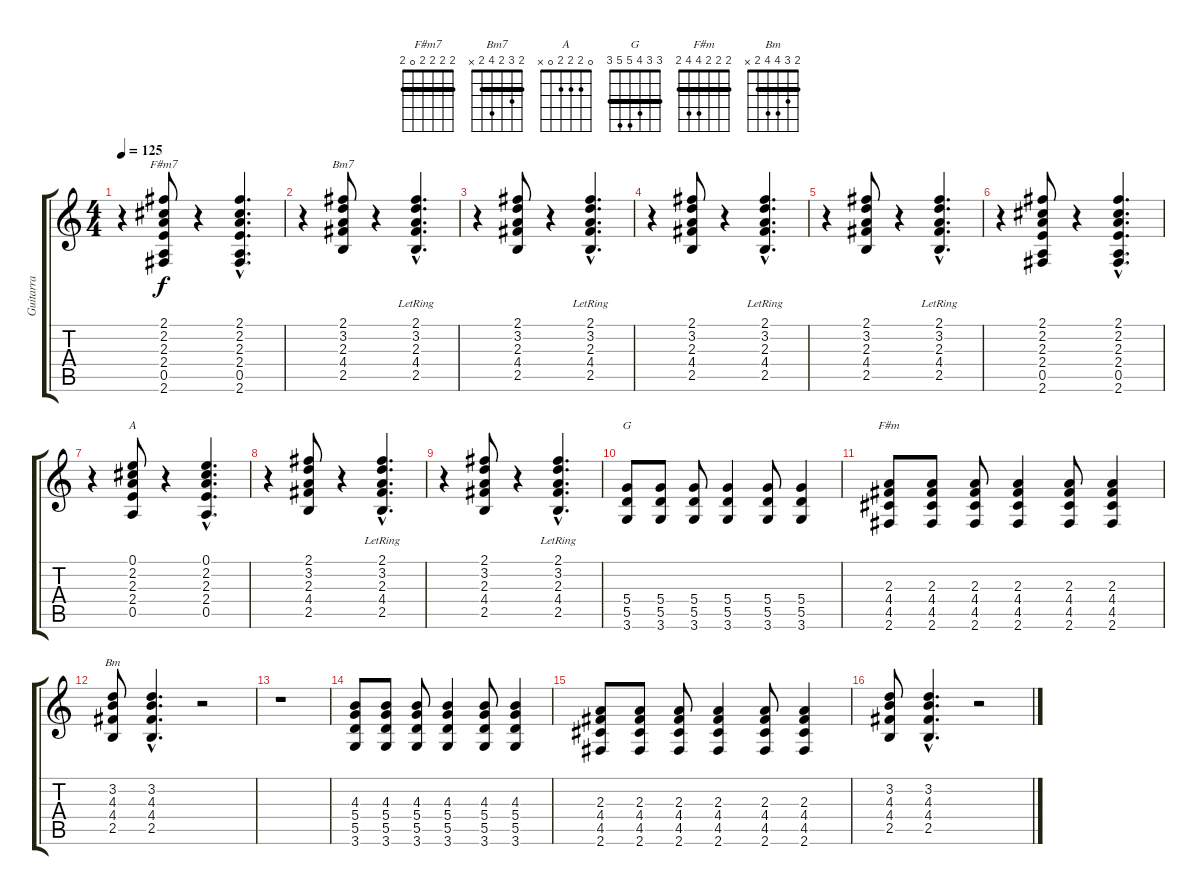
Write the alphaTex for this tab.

\track ("Guitarra" "Guitarra") {instrument electricguitarclean}
\staff {score tabs}
\tuning (E4 B3 G3 D3 A2 E2) {hide}
\chord ("F#m7" 2 2 2 2 0 2) {barre 2}
\chord ("Bm7" 2 3 2 4 2 x) {barre 2}
\chord ("A" 0 2 2 2 0 x)
\chord ("G" 3 3 4 5 5 3) {barre 3}
\chord ("F#m" 2 2 2 4 4 2) {barre 2}
\chord ("Bm" 2 3 4 4 2 x) {barre 2}
\ts (4 4)
\tempo 125
\clef g2
\ks c
r.4{dy f} (2.1 2.2 2.3 2.4 0.5 2.6).8{ch "F#m7"} r.4 (2.1{hac} 2.2{hac} 2.3{hac} 2.4{hac} 0.5{hac} 2.6{hac}).4{d} |
r.4 (2.1 3.2 2.3 4.4 2.5).8{ch "Bm7"} r.4 (2.1{hac} 3.2{hac lr} 2.3{hac lr} 4.4{hac lr} 2.5{hac}).4{d} |
r.4 (2.1 3.2 2.3 4.4 2.5).8 r.4 (2.1{hac} 3.2{hac lr} 2.3{hac lr} 4.4{hac lr} 2.5{hac}).4{d} |
r.4 (2.1 3.2 2.3 4.4 2.5).8 r.4 (2.1{hac} 3.2{hac lr} 2.3{hac lr} 4.4{hac lr} 2.5{hac}).4{d} |
r.4 (2.1 3.2 2.3 4.4 2.5).8 r.4 (2.1{hac} 3.2{hac lr} 2.3{hac lr} 4.4{hac lr} 2.5{hac}).4{d} |
r.4 (2.1 2.2 2.3 2.4 0.5 2.6).8 r.4 (2.1{hac} 2.2{hac} 2.3{hac} 2.4{hac} 0.5{hac} 2.6{hac}).4{d} |
r.4 (0.1 2.2 2.3 2.4 0.5).8{ch "A"} r.4 (0.1{hac} 2.2{hac} 2.3{hac} 2.4{hac} 0.5{hac}).4{d} |
r.4 (2.1 3.2 2.3 4.4 2.5).8 r.4 (2.1{hac} 3.2{hac lr} 2.3{hac} 4.4{hac lr} 2.5{hac}).4{d} |
r.4 (2.1 3.2 2.3 4.4 2.5).8 r.4 (2.1{hac} 3.2{hac lr} 2.3{hac} 4.4{hac lr} 2.5{hac}).4{d} |
(5.4 5.5 3.6).8{ch "G"} (5.4 5.5 3.6).8 (5.4 5.5 3.6).8 (5.4 5.5 3.6).4 (5.4 5.5 3.6).8 (5.4 5.5 3.6).4 |
(2.3 4.4 4.5 2.6).8{ch "F#m"} (2.3 4.4 4.5 2.6).8 (2.3 4.4 4.5 2.6).8 (2.3 4.4 4.5 2.6).4 (2.3 4.4 4.5 2.6).8 (2.3 4.4 4.5 2.6).4 |
(3.2 4.3 4.4 2.5).8{ch "Bm"} (3.2{hac} 4.3{hac} 4.4{hac} 2.5{hac}).4{d} r.2 |
r.1 |
(4.3 5.4 5.5 3.6).8 (4.3 5.4 5.5 3.6).8 (4.3 5.4 5.5 3.6).8 (4.3 5.4 5.5 3.6).4 (4.3 5.4 5.5 3.6).8 (4.3 5.4 5.5 3.6).4 |
(2.3 4.4 4.5 2.6).8 (2.3 4.4 4.5 2.6).8 (2.3 4.4 4.5 2.6).8 (2.3 4.4 4.5 2.6).4 (2.3 4.4 4.5 2.6).8 (2.3 4.4 4.5 2.6).4 |
(3.2 4.3 4.4 2.5).8 (3.2{hac} 4.3{hac} 4.4{hac} 2.5{hac}).4{d} r.2
